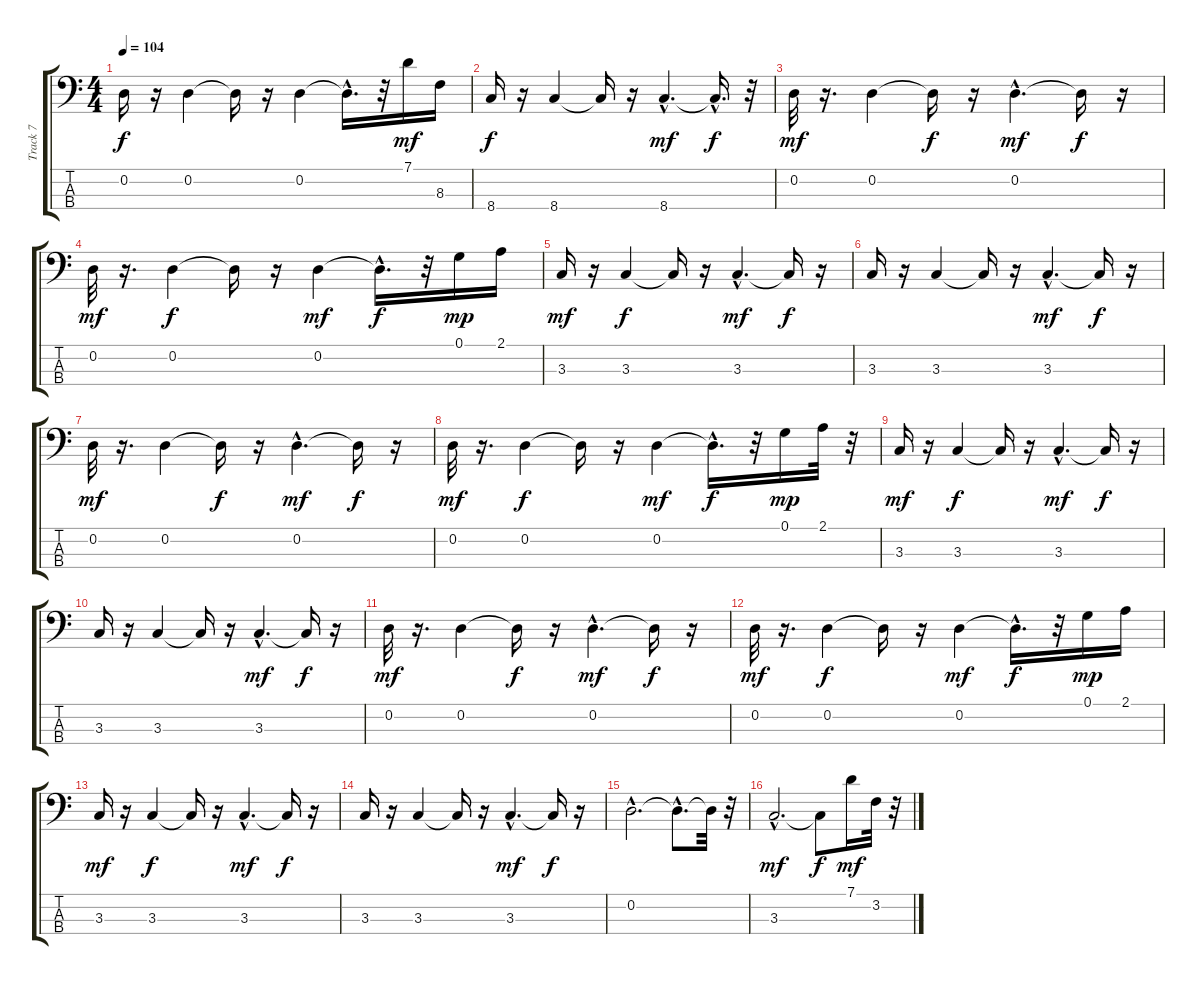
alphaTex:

\track ("Track 7" "Track 7") {instrument fretlessbass}
\staff {score tabs}
\tuning (G2 D2 A1 E1) {hide}
\ts (4 4)
\tempo 104
\clef f4
\ks c
0.2.16{dy f} r.16 0.2.4 0.2{t}.16 r.16 0.2.4 0.2{hac t}.16{d} r.32 7.1.16{dy mf} 8.3.16 |
8.4.16{dy f} r.16 8.4.4 8.4{t}.16 r.16 8.4{hac}.4{d dy mf} 8.4{hac t}.16{d dy f} r.32 |
0.2.32{dy mf instrument fretlessbass} r.16{d} 0.2.4 0.2{t}.16{dy f} r.16 0.2{hac}.4{d dy mf} 0.2{t}.16{dy f} r.16 |
0.2.32{dy mf} r.16{d} 0.2.4{dy f} 0.2{t}.16 r.16 0.2.4{dy mf} 0.2{hac t}.16{d dy f} r.32 0.1.16{dy mp} 2.1.16 |
3.3.16{dy mf} r.16 3.3.4{dy f} 3.3{t}.16 r.16 3.3{hac}.4{d dy mf} 3.3{t}.16{dy f} r.16 |
3.3.16 r.16 3.3.4 3.3{t}.16 r.16 3.3{hac}.4{d dy mf} 3.3{t}.16{dy f} r.16 |
0.2.32{dy mf} r.16{d} 0.2.4 0.2{t}.16{dy f} r.16 0.2{hac}.4{d dy mf} 0.2{t}.16{dy f} r.16 |
0.2.32{dy mf} r.16{d} 0.2.4{dy f} 0.2{t}.16 r.16 0.2.4{dy mf} 0.2{hac t}.16{d dy f} r.32 0.1.16{dy mp} 2.1.32 r.32 |
3.3.16{dy mf} r.16 3.3.4{dy f} 3.3{t}.16 r.16 3.3{hac}.4{d dy mf} 3.3{t}.16{dy f} r.16 |
3.3.16 r.16 3.3.4 3.3{t}.16 r.16 3.3{hac}.4{d dy mf} 3.3{t}.16{dy f} r.16 |
0.2.32{dy mf} r.16{d} 0.2.4 0.2{t}.16{dy f} r.16 0.2{hac}.4{d dy mf} 0.2{t}.16{dy f} r.16 |
0.2.32{dy mf} r.16{d} 0.2.4{dy f} 0.2{t}.16 r.16 0.2.4{dy mf} 0.2{hac t}.16{d dy f} r.32 0.1.16{dy mp} 2.1.16 |
3.3.16{dy mf} r.16 3.3.4{dy f} 3.3{t}.16 r.16 3.3{hac}.4{d dy mf} 3.3{t}.16{dy f} r.16 |
3.3.16 r.16 3.3.4 3.3{t}.16 r.16 3.3{hac}.4{d dy mf} 3.3{t}.16{dy f} r.16 |
0.2{hac}.2{d instrument fretlessbass} 0.2{hac t}.8{d} 0.2{t}.32 r.32 |
3.3{hac}.2{d dy mf} 3.3{t}.8{dy f} 7.1.16{dy mf} 3.2.32 r.32
